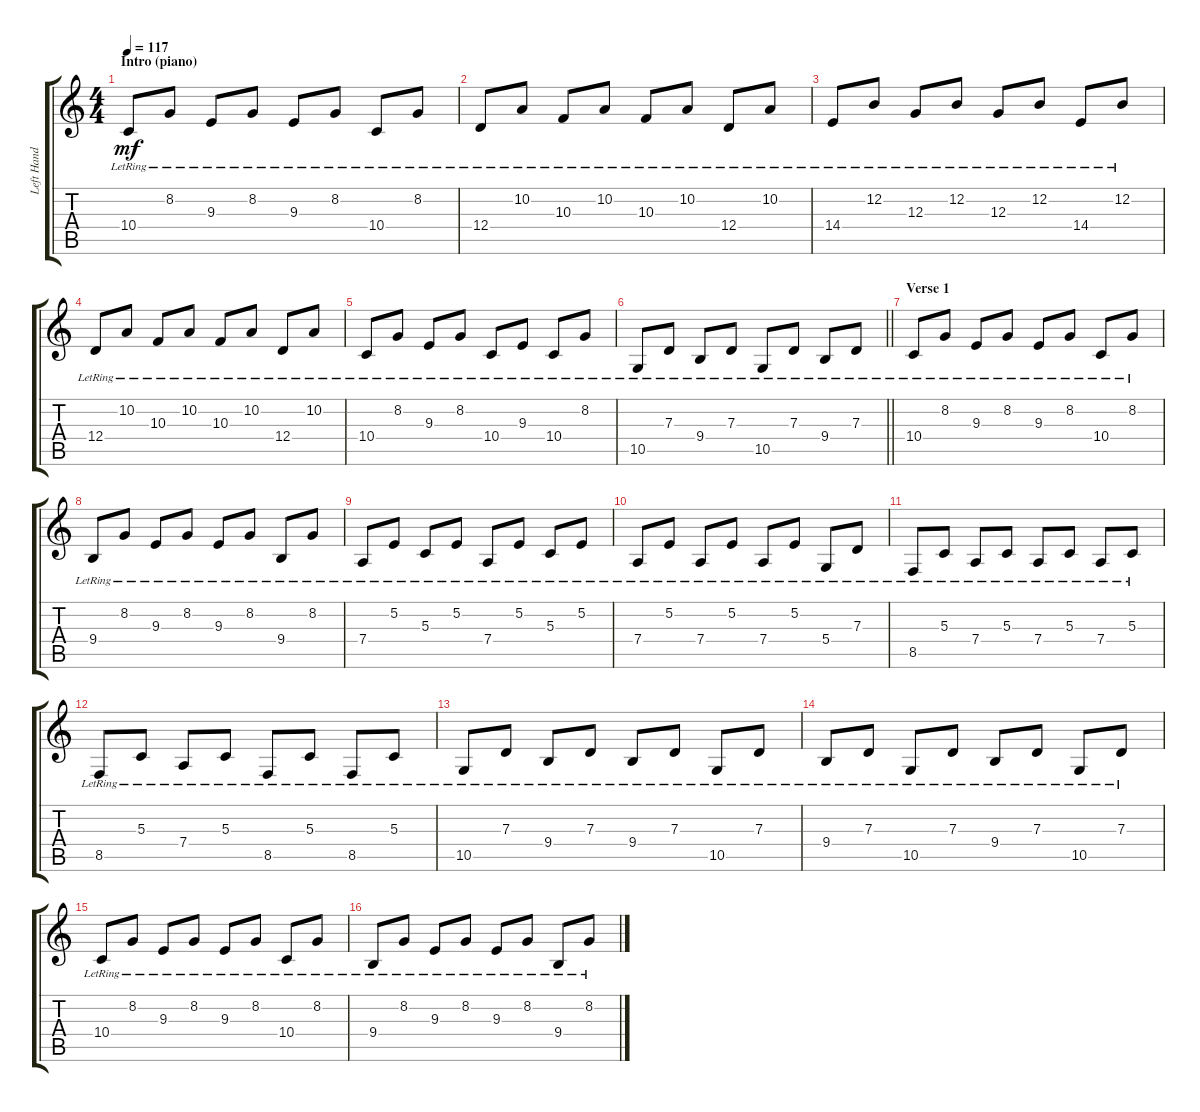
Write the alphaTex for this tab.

\track ("Left Hand" "Left Hand") {instrument brightacousticpiano}
\staff {score tabs}
\tuning (E4 B3 G3 D3 A2 E2) {hide}
\ts (4 4)
\section ("" "Intro (piano)")
\tempo 117
\clef g2
\ks c
10.4{lr}.8{dy mf instrument brightacousticpiano} 8.2{lr}.8 9.3{lr}.8 8.2{lr}.8 9.3{lr}.8 8.2{lr}.8 10.4{lr}.8 8.2{lr}.8 |
12.4{lr}.8 10.2{lr}.8 10.3{lr}.8 10.2{lr}.8 10.3{lr}.8 10.2{lr}.8 12.4{lr}.8 10.2{lr}.8 |
14.4{lr}.8 12.2{lr}.8 12.3{lr}.8 12.2{lr}.8 12.3{lr}.8 12.2{lr}.8 14.4{lr}.8 12.2{lr}.8 |
12.4{lr}.8 10.2{lr}.8 10.3{lr}.8 10.2{lr}.8 10.3{lr}.8 10.2{lr}.8 12.4{lr}.8 10.2{lr}.8 |
10.4{lr}.8 8.2{lr}.8 9.3{lr}.8 8.2{lr}.8 10.4{lr}.8 9.3{lr}.8 10.4{lr}.8 8.2{lr}.8 |
\barLineRight lightlight
10.5{lr}.8 7.3{lr}.8 9.4{lr}.8 7.3{lr}.8 10.5{lr}.8 7.3{lr}.8 9.4{lr}.8 7.3{lr}.8 |
\section ("" "Verse 1")
10.4{lr}.8 8.2{lr}.8 9.3{lr}.8 8.2{lr}.8 9.3{lr}.8 8.2{lr}.8 10.4{lr}.8 8.2{lr}.8 |
9.4{lr}.8 8.2{lr}.8 9.3{lr}.8 8.2{lr}.8 9.3{lr}.8 8.2{lr}.8 9.4{lr}.8 8.2{lr}.8 |
7.4{lr}.8 5.2{lr}.8 5.3{lr}.8 5.2{lr}.8 7.4{lr}.8 5.2{lr}.8 5.3{lr}.8 5.2{lr}.8 |
7.4{lr}.8 5.2{lr}.8 7.4{lr}.8 5.2{lr}.8 7.4{lr}.8 5.2{lr}.8 5.4{lr}.8 7.3{lr}.8 |
8.5{lr}.8 5.3{lr}.8 7.4{lr}.8 5.3{lr}.8 7.4{lr}.8 5.3{lr}.8 7.4{lr}.8 5.3{lr}.8 |
8.5{lr}.8 5.3{lr}.8 7.4{lr}.8 5.3{lr}.8 8.5{lr}.8 5.3{lr}.8 8.5{lr}.8 5.3{lr}.8 |
10.5{lr}.8 7.3{lr}.8 9.4{lr}.8 7.3{lr}.8 9.4{lr}.8 7.3{lr}.8 10.5{lr}.8 7.3{lr}.8 |
9.4{lr}.8 7.3{lr}.8 10.5{lr}.8 7.3{lr}.8 9.4{lr}.8 7.3{lr}.8 10.5{lr}.8 7.3{lr}.8 |
10.4{lr}.8 8.2{lr}.8 9.3{lr}.8 8.2{lr}.8 9.3{lr}.8 8.2{lr}.8 10.4{lr}.8 8.2{lr}.8 |
9.4{lr}.8 8.2{lr}.8 9.3{lr}.8 8.2{lr}.8 9.3{lr}.8 8.2{lr}.8 9.4{lr}.8 8.2{lr}.8
